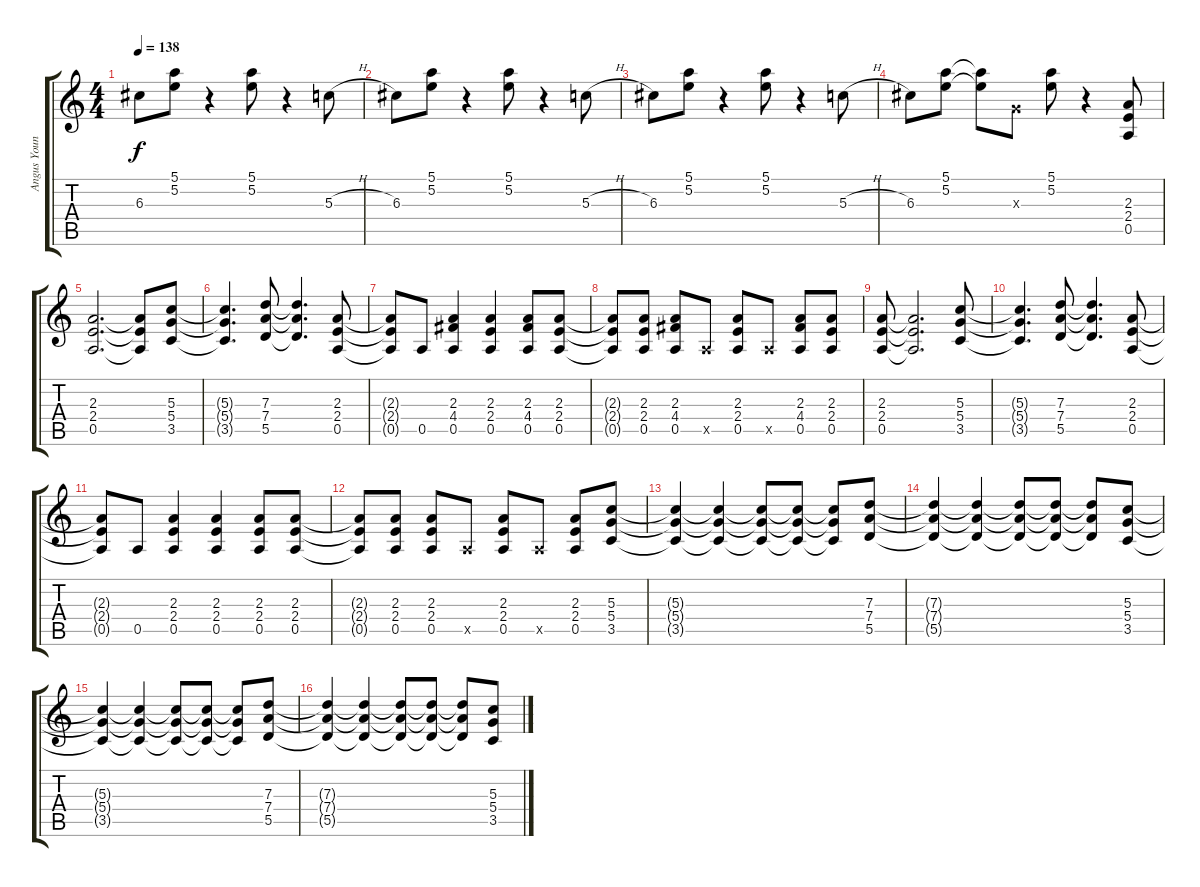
\track ("Angus Young" "Angus Youn") {instrument distortionguitar}
\staff {score tabs}
\tuning (E4 B3 G3 D3 A2 E2) {hide}
\ts (4 4)
\tempo 138
\clef g2
\ks c
6.3.8{dy f} (5.1 5.2).8 r.4 (5.1 5.2).8 r.4 5.3{h}.8 |
6.3.8 (5.1 5.2).8 r.4 (5.1 5.2).8 r.4 5.3{h}.8 |
6.3.8 (5.1 5.2).8 r.4 (5.1 5.2).8 r.4 5.3{h}.8 |
6.3.8 (5.1 5.2).8 (5.1{t} 5.2{t}).8 0.3{x}.8 (5.1 5.2).8 r.4 (2.3 2.4 0.5).8 |
(2.3 2.4 0.5).2{d} (2.3{t} 2.4{t} 0.5{t}).8 (5.3 5.4 3.5).8 |
(5.3{t} 5.4{t} 3.5{t}).4{d} (7.3 7.4 5.5).8 (7.3{t} 7.4{t} 5.5{t}).4{d} (2.3 2.4 0.5).8 |
(2.3{t} 2.4{t} 0.5{t}).8 0.5.8 (2.3 4.4 0.5).4 (2.3 2.4 0.5).4 (2.3 4.4 0.5).8 (2.3 2.4 0.5).8 |
(2.3{t} 2.4{t} 0.5{t}).8 (2.3 2.4 0.5).8 (2.3 4.4 0.5).8 0.5{x}.8 (2.3 2.4 0.5).8 0.5{x}.8 (2.3 4.4 0.5).8 (2.3 2.4 0.5).8 |
(2.3 2.4 0.5).8 (2.3{t} 2.4{t} 0.5{t}).2{d} (5.3 5.4 3.5).8 |
(5.3{t} 5.4{t} 3.5{t}).4{d} (7.3 7.4 5.5).8 (7.3{t} 7.4{t} 5.5{t}).4{d} (2.3 2.4 0.5).8 |
(2.3{t} 2.4{t} 0.5{t}).8 0.5.8 (2.3 2.4 0.5).4 (2.3 2.4 0.5).4 (2.3 2.4 0.5).8 (2.3 2.4 0.5).8 |
(2.3{t} 2.4{t} 0.5{t}).8 (2.3 2.4 0.5).8 (2.3 2.4 0.5).8 0.5{x}.8 (2.3 2.4 0.5).8 0.5{x}.8 (2.3 2.4 0.5).8 (5.3 5.4 3.5).8 |
(5.3{t} 5.4{t} 3.5{t}).4 (5.3{t} 5.4{t} 3.5{t}).4 (5.3{t} 5.4{t} 3.5{t}).8 (5.3{t} 5.4{t} 3.5{t}).8 (5.3{t} 5.4{t} 3.5{t}).8 (7.3 7.4 5.5).8 |
(7.3{t} 7.4{t} 5.5{t}).4 (7.3{t} 7.4{t} 5.5{t}).4 (7.3{t} 7.4{t} 5.5{t}).8 (7.3{t} 7.4{t} 5.5{t}).8 (7.3{t} 7.4{t} 5.5{t}).8 (5.3 5.4 3.5).8 |
(5.3{t} 5.4{t} 3.5{t}).4 (5.3{t} 5.4{t} 3.5{t}).4 (5.3{t} 5.4{t} 3.5{t}).8 (5.3{t} 5.4{t} 3.5{t}).8 (5.3{t} 5.4{t} 3.5{t}).8 (7.3 7.4 5.5).8 |
(7.3{t} 7.4{t} 5.5{t}).4 (7.3{t} 7.4{t} 5.5{t}).4 (7.3{t} 7.4{t} 5.5{t}).8 (7.3{t} 7.4{t} 5.5{t}).8 (7.3{t} 7.4{t} 5.5{t}).8 (5.3 5.4 3.5).8
